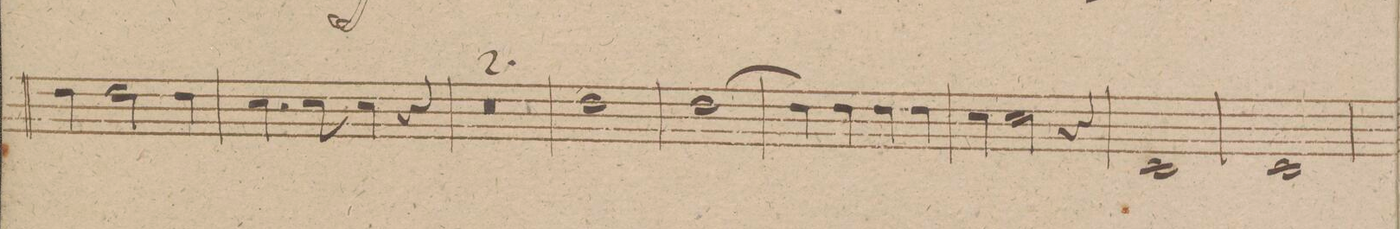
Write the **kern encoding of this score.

**kern	**dynam
*I"Clarino 1mo in E.	*
*clefG2	*
*k[f#c#g#d#]	*
*met(c)	*
*M4/4	*
4ff#\	.
2ff#\	.
4ff#\	.
=165	=165
4.ee\	.
8ee\	.
4ee\	.
4r	.
=166	=166
0r	.
=167	=167
=168	=168
1ff#\	.
=169	=169
[1ff#\	.
=170	=170
4ff#\]	.
4ff#\	.
4ff#\	.
4ff#\	.
=171	=171
4ee\	.
2ee\	.
4r	.
=172	=172
1e/	.
=173	=173
1e/	.
=174	=174
*-	*-
